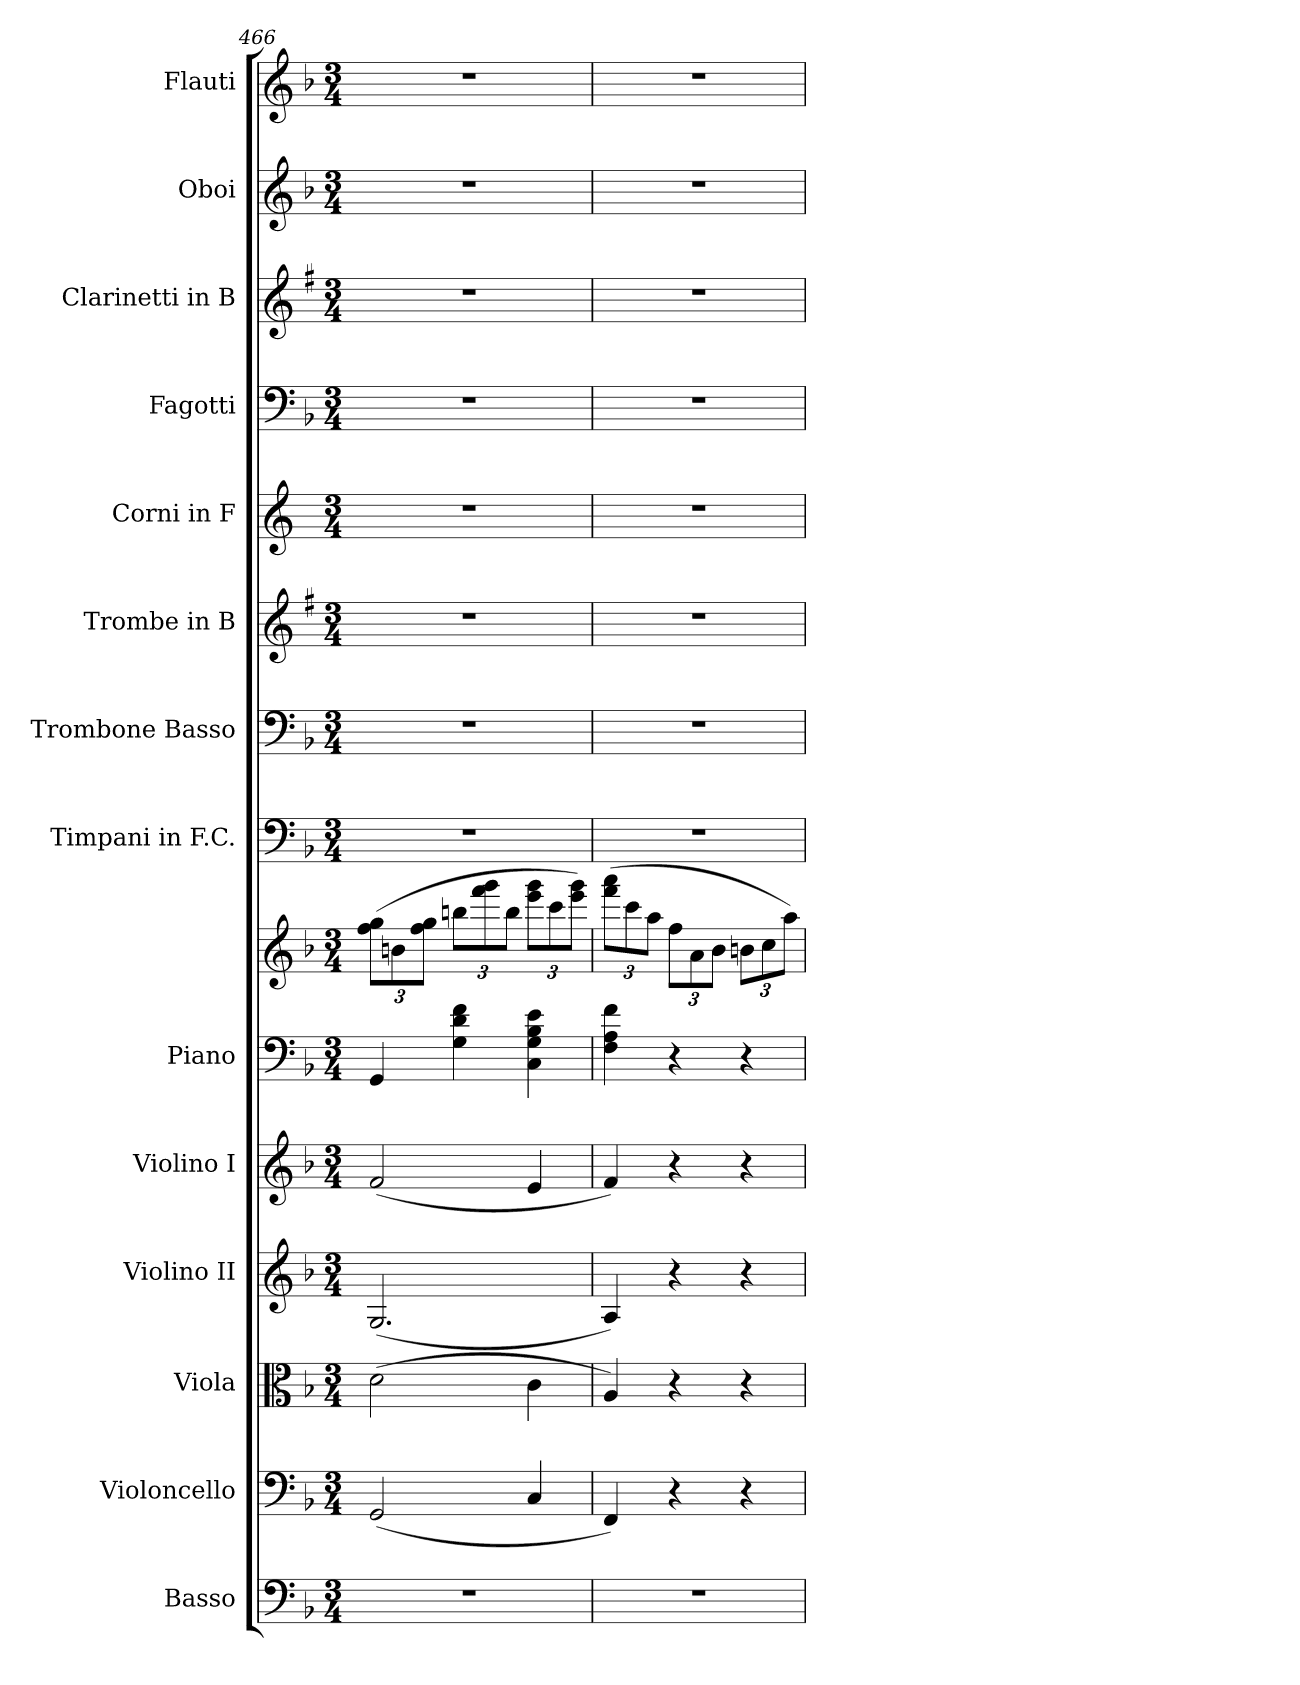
**kern	**kern	**kern	**kern	**kern	**kern	**kern	**kern	**kern	**kern	**kern	**kern	**kern	**kern	**kern
*part14	*part13	*part12	*part11	*part10	*part9	*part9	*part8	*part7	*part6	*part5	*part4	*part3	*part2	*part1
*staff15	*staff14	*staff13	*staff12	*staff11	*staff10	*staff9	*staff8	*staff7	*staff6	*staff5	*staff4	*staff3	*staff2	*staff1
*I"Basso	*I"Violoncello	*I"Viola	*I"Violino II	*I"Violino I	*I"Piano	*	*I"Timpani in F.C.	*I"Trombone Basso	*I"Trombe in B	*I"Corni in F	*I"Fagotti	*I"Clarinetti in B	*I"Oboi	*I"Flauti
*	*	*	*	*	*I'Pno.	*	*I'Timp.	*	*	*	*	*	*I'Ob.	*I'Fl.
*clefF4	*clefF4	*clefC3	*clefG2	*clefG2	*clefF4	*clefG2	*clefF4	*clefF4	*clefG2	*clefG2	*clefF4	*clefG2	*clefG2	*clefG2
*ITrd7c12	*	*	*	*	*	*	*	*	*ITrd1c2	*ITrd4c7	*	*ITrd1c2	*	*
*k[b-]	*k[b-]	*k[b-]	*k[b-]	*k[b-]	*k[b-]	*k[b-]	*k[b-]	*k[b-]	*k[b-]	*k[b-]	*k[b-]	*k[b-]	*k[b-]	*k[b-]
*M3/4	*M3/4	*M3/4	*M3/4	*M3/4	*M3/4	*M3/4	*M3/4	*M3/4	*M3/4	*M3/4	*M3/4	*M3/4	*M3/4	*M3/4
*	*	*	*	*	*	*Xbrackettup	*	*	*	*	*	*	*	*
=466	=466	=466	=466	=466	=466	=466	=466	=466	=466	=466	=466	=466	=466	=466
2.r	(<2GG/	(>2d\	(<2.G/	(<2f/	4GG/	(>12ff\ 12gg\L	2.r	2.r	2.r	2.r	2.r	2.r	2.r	2.r
.	.	.	.	.	.	12bn\	.	.	.	.	.	.	.	.
.	.	.	.	.	.	12ff\ 12gg\J	.	.	.	.	.	.	.	.
.	.	.	.	.	4G\ 4d\ 4f\	12bbn\L	.	.	.	.	.	.	.	.
.	.	.	.	.	.	12fff\ 12ggg\	.	.	.	.	.	.	.	.
.	.	.	.	.	.	12bb\J	.	.	.	.	.	.	.	.
.	4C/	4c\	.	4e/	4C\ 4G\ 4B-\ 4e\	12eee\ 12ggg\L	.	.	.	.	.	.	.	.
.	.	.	.	.	.	12ccc\	.	.	.	.	.	.	.	.
.	.	.	.	.	.	12eee\ 12ggg\J)	.	.	.	.	.	.	.	.
=467	=467	=467	=467	=467	=467	=467	=467	=467	=467	=467	=467	=467	=467	=467
2.r	4FF/)	4A/)	4A/)	4f/)	4F\ 4A\ 4f\	(>12fff\ 12aaa\L	2.r	2.r	2.r	2.r	2.r	2.r	2.r	2.r
.	.	.	.	.	.	12ccc\	.	.	.	.	.	.	.	.
.	.	.	.	.	.	12aa\J	.	.	.	.	.	.	.	.
.	4r	4r	4r	4r	4r	12ff\L	.	.	.	.	.	.	.	.
.	.	.	.	.	.	12a\	.	.	.	.	.	.	.	.
.	.	.	.	.	.	12b-\J	.	.	.	.	.	.	.	.
.	4r	4r	4r	4r	4r	12bn\L	.	.	.	.	.	.	.	.
.	.	.	.	.	.	12cc\	.	.	.	.	.	.	.	.
.	.	.	.	.	.	12aa\J)	.	.	.	.	.	.	.	.
=	=	=	=	=	=	=	=	=	=	=	=	=	=	=
*-	*-	*-	*-	*-	*-	*-	*-	*-	*-	*-	*-	*-	*-	*-
